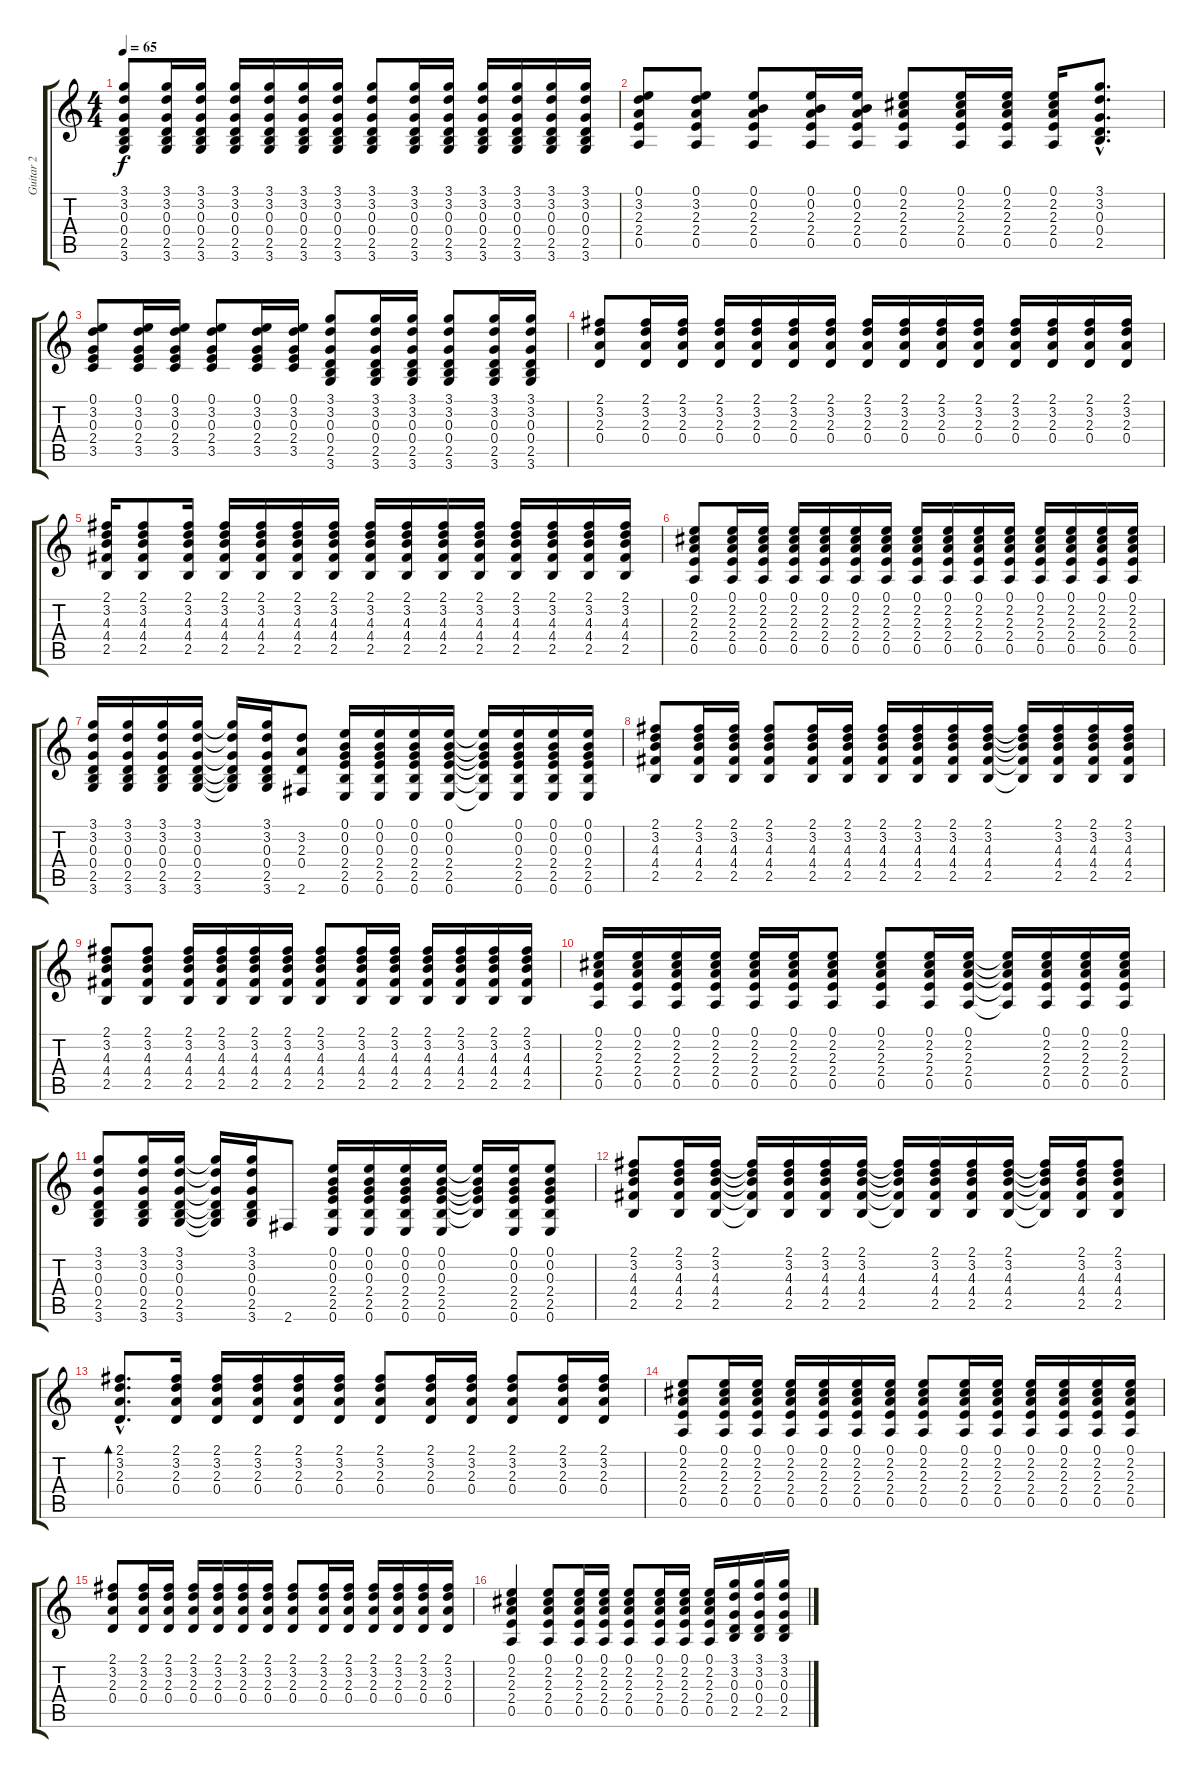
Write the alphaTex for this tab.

\track ("Guitar 2" "Guitar 2") {instrument acousticguitarsteel}
\staff {score tabs}
\tuning (E4 B3 G3 D3 A2 E2) {hide}
\ts (4 4)
\tempo 65
\clef g2
\ks c
(3.1 3.2 0.3 0.4 2.5 3.6).8{dy f} (3.1 3.2 0.3 0.4 2.5 3.6).16 (3.1 3.2 0.3 0.4 2.5 3.6).16 (3.1 3.2 0.3 0.4 2.5 3.6).16 (3.1 3.2 0.3 0.4 2.5 3.6).16 (3.1 3.2 0.3 0.4 2.5 3.6).16 (3.1 3.2 0.3 0.4 2.5 3.6).16 (3.1 3.2 0.3 0.4 2.5 3.6).8 (3.1 3.2 0.3 0.4 2.5 3.6).16 (3.1 3.2 0.3 0.4 2.5 3.6).16 (3.1 3.2 0.3 0.4 2.5 3.6).16 (3.1 3.2 0.3 0.4 2.5 3.6).16 (3.1 3.2 0.3 0.4 2.5 3.6).16 (3.1 3.2 0.3 0.4 2.5 3.6).16 |
(0.1 3.2 2.3 2.4 0.5).8 (0.1 3.2 2.3 2.4 0.5).8 (0.1 0.2 2.3 2.4 0.5).8 (0.1 0.2 2.3 2.4 0.5).16 (0.1 0.2 2.3 2.4 0.5).16 (0.1 2.2 2.3 2.4 0.5).8 (0.1 2.2 2.3 2.4 0.5).16 (0.1 2.2 2.3 2.4 0.5).16 (0.1 2.2 2.3 2.4 0.5).16 (3.1{hac} 3.2{hac} 0.3{hac} 0.4{hac} 2.5{hac}).8{d} |
(0.1 3.2 0.3 2.4 3.5).8 (0.1 3.2 0.3 2.4 3.5).16 (0.1 3.2 0.3 2.4 3.5).16 (0.1 3.2 0.3 2.4 3.5).8 (0.1 3.2 0.3 2.4 3.5).16 (0.1 3.2 0.3 2.4 3.5).16 (3.1 3.2 0.3 0.4 2.5 3.6).8 (3.1 3.2 0.3 0.4 2.5 3.6).16 (3.1 3.2 0.3 0.4 2.5 3.6).16 (3.1 3.2 0.3 0.4 2.5 3.6).8 (3.1 3.2 0.3 0.4 2.5 3.6).16 (3.1 3.2 0.3 0.4 2.5 3.6).16 |
(2.1 3.2 2.3 0.4).8 (2.1 3.2 2.3 0.4).16 (2.1 3.2 2.3 0.4).16 (2.1 3.2 2.3 0.4).16 (2.1 3.2 2.3 0.4).16 (2.1 3.2 2.3 0.4).16 (2.1 3.2 2.3 0.4).16 (2.1 3.2 2.3 0.4).16 (2.1 3.2 2.3 0.4).16 (2.1 3.2 2.3 0.4).16 (2.1 3.2 2.3 0.4).16 (2.1 3.2 2.3 0.4).16 (2.1 3.2 2.3 0.4).16 (2.1 3.2 2.3 0.4).16 (2.1 3.2 2.3 0.4).16 |
(2.1 3.2 4.3 4.4 2.5).16 (2.1 3.2 4.3 4.4 2.5).8 (2.1 3.2 4.3 4.4 2.5).16 (2.1 3.2 4.3 4.4 2.5).16 (2.1 3.2 4.3 4.4 2.5).16 (2.1 3.2 4.3 4.4 2.5).16 (2.1 3.2 4.3 4.4 2.5).16 (2.1 3.2 4.3 4.4 2.5).16 (2.1 3.2 4.3 4.4 2.5).16 (2.1 3.2 4.3 4.4 2.5).16 (2.1 3.2 4.3 4.4 2.5).16 (2.1 3.2 4.3 4.4 2.5).16 (2.1 3.2 4.3 4.4 2.5).16 (2.1 3.2 4.3 4.4 2.5).16 (2.1 3.2 4.3 4.4 2.5).16 |
(0.1 2.2 2.3 2.4 0.5).8 (0.1 2.2 2.3 2.4 0.5).16 (0.1 2.2 2.3 2.4 0.5).16 (0.1 2.2 2.3 2.4 0.5).16 (0.1 2.2 2.3 2.4 0.5).16 (0.1 2.2 2.3 2.4 0.5).16 (0.1 2.2 2.3 2.4 0.5).16 (0.1 2.2 2.3 2.4 0.5).16 (0.1 2.2 2.3 2.4 0.5).16 (0.1 2.2 2.3 2.4 0.5).16 (0.1 2.2 2.3 2.4 0.5).16 (0.1 2.2 2.3 2.4 0.5).16 (0.1 2.2 2.3 2.4 0.5).16 (0.1 2.2 2.3 2.4 0.5).16 (0.1 2.2 2.3 2.4 0.5).16 |
(3.1 3.2 0.3 0.4 2.5 3.6).16 (3.1 3.2 0.3 0.4 2.5 3.6).16 (3.1 3.2 0.3 0.4 2.5 3.6).16 (3.1 3.2 0.3 0.4 2.5 3.6).16 (3.1{t} 3.2{t} 0.3{t} 0.4{t} 2.5{t} 3.6{t}).16 (3.1 3.2 0.3 0.4 2.5 3.6).16 (3.2 2.3 0.4 2.6).8 (0.1 0.2 0.3 2.4 2.5 0.6).16 (0.1 0.2 0.3 2.4 2.5 0.6).16 (0.1 0.2 0.3 2.4 2.5 0.6).16 (0.1 0.2 0.3 2.4 2.5 0.6).16 (0.1{t} 0.2{t} 0.3{t} 2.4{t} 2.5{t} 0.6{t}).16 (0.1 0.2 0.3 2.4 2.5 0.6).16 (0.1 0.2 0.3 2.4 2.5 0.6).16 (0.1 0.2 0.3 2.4 2.5 0.6).16 |
(2.1 3.2 4.3 4.4 2.5).8 (2.1 3.2 4.3 4.4 2.5).16 (2.1 3.2 4.3 4.4 2.5).16 (2.1 3.2 4.3 4.4 2.5).8 (2.1 3.2 4.3 4.4 2.5).16 (2.1 3.2 4.3 4.4 2.5).16 (2.1 3.2 4.3 4.4 2.5).16 (2.1 3.2 4.3 4.4 2.5).16 (2.1 3.2 4.3 4.4 2.5).16 (2.1 3.2 4.3 4.4 2.5).16 (2.1{t} 3.2{t} 4.3{t} 4.4{t} 2.5{t}).16 (2.1 3.2 4.3 4.4 2.5).16 (2.1 3.2 4.3 4.4 2.5).16 (2.1 3.2 4.3 4.4 2.5).16 |
(2.1 3.2 4.3 4.4 2.5).8 (2.1 3.2 4.3 4.4 2.5).8 (2.1 3.2 4.3 4.4 2.5).16 (2.1 3.2 4.3 4.4 2.5).16 (2.1 3.2 4.3 4.4 2.5).16 (2.1 3.2 4.3 4.4 2.5).16 (2.1 3.2 4.3 4.4 2.5).8 (2.1 3.2 4.3 4.4 2.5).16 (2.1 3.2 4.3 4.4 2.5).16 (2.1 3.2 4.3 4.4 2.5).16 (2.1 3.2 4.3 4.4 2.5).16 (2.1 3.2 4.3 4.4 2.5).16 (2.1 3.2 4.3 4.4 2.5).16 |
(0.1 2.2 2.3 2.4 0.5).16 (0.1 2.2 2.3 2.4 0.5).16 (0.1 2.2 2.3 2.4 0.5).16 (0.1 2.2 2.3 2.4 0.5).16 (0.1 2.2 2.3 2.4 0.5).16 (0.1 2.2 2.3 2.4 0.5).16 (0.1 2.2 2.3 2.4 0.5).8 (0.1 2.2 2.3 2.4 0.5).8 (0.1 2.2 2.3 2.4 0.5).16 (0.1 2.2 2.3 2.4 0.5).16 (0.1{t} 2.2{t} 2.3{t} 2.4{t} 0.5{t}).16 (0.1 2.2 2.3 2.4 0.5).16 (0.1 2.2 2.3 2.4 0.5).16 (0.1 2.2 2.3 2.4 0.5).16 |
(3.1 3.2 0.3 0.4 2.5 3.6).8 (3.1 3.2 0.3 0.4 2.5 3.6).16 (3.1 3.2 0.3 0.4 2.5 3.6).16 (3.1{t} 3.2{t} 0.3{t} 0.4{t} 2.5{t} 3.6{t}).16 (3.1 3.2 0.3 0.4 2.5 3.6).16 2.6.8 (0.1 0.2 0.3 2.4 2.5 0.6).16 (0.1 0.2 0.3 2.4 2.5 0.6).16 (0.1 0.2 0.3 2.4 2.5 0.6).16 (0.1 0.2 0.3 2.4 2.5 0.6).16 (0.1{t} 0.2{t} 0.3{t} 2.4{t} 2.5{t}).16 (0.1 0.2 0.3 2.4 2.5 0.6).16 (0.1 0.2 0.3 2.4 2.5 0.6).8 |
(2.1 3.2 4.3 4.4 2.5).8 (2.1 3.2 4.3 4.4 2.5).16 (2.1 3.2 4.3 4.4 2.5).16 (2.1{t} 3.2{t} 4.3{t} 4.4{t} 2.5{t}).16 (2.1 3.2 4.3 4.4 2.5).16 (2.1 3.2 4.3 4.4 2.5).16 (2.1 3.2 4.3 4.4 2.5).16 (2.1{t} 3.2{t} 4.3{t} 4.4{t} 2.5{t}).16 (2.1 3.2 4.3 4.4 2.5).16 (2.1 3.2 4.3 4.4 2.5).16 (2.1 3.2 4.3 4.4 2.5).16 (2.1{t} 3.2{t} 4.3{t} 4.4{t} 2.5{t}).16 (2.1 3.2 4.3 4.4 2.5).16 (2.1 3.2 4.3 4.4 2.5).8 |
(2.1{hac} 3.2{hac} 2.3{hac} 0.4{hac}).8{d bd 60} (2.1 3.2 2.3 0.4).16 (2.1 3.2 2.3 0.4).16 (2.1 3.2 2.3 0.4).16 (2.1 3.2 2.3 0.4).16 (2.1 3.2 2.3 0.4).16 (2.1 3.2 2.3 0.4).8 (2.1 3.2 2.3 0.4).16 (2.1 3.2 2.3 0.4).16 (2.1 3.2 2.3 0.4).8 (2.1 3.2 2.3 0.4).16 (2.1 3.2 2.3 0.4).16 |
(0.1 2.2 2.3 2.4 0.5).8 (0.1 2.2 2.3 2.4 0.5).16 (0.1 2.2 2.3 2.4 0.5).16 (0.1 2.2 2.3 2.4 0.5).16 (0.1 2.2 2.3 2.4 0.5).16 (0.1 2.2 2.3 2.4 0.5).16 (0.1 2.2 2.3 2.4 0.5).16 (0.1 2.2 2.3 2.4 0.5).8 (0.1 2.2 2.3 2.4 0.5).16 (0.1 2.2 2.3 2.4 0.5).16 (0.1 2.2 2.3 2.4 0.5).16 (0.1 2.2 2.3 2.4 0.5).16 (0.1 2.2 2.3 2.4 0.5).16 (0.1 2.2 2.3 2.4 0.5).16 |
(2.1 3.2 2.3 0.4).8 (2.1 3.2 2.3 0.4).16 (2.1 3.2 2.3 0.4).16 (2.1 3.2 2.3 0.4).16 (2.1 3.2 2.3 0.4).16 (2.1 3.2 2.3 0.4).16 (2.1 3.2 2.3 0.4).16 (2.1 3.2 2.3 0.4).8 (2.1 3.2 2.3 0.4).16 (2.1 3.2 2.3 0.4).16 (2.1 3.2 2.3 0.4).16 (2.1 3.2 2.3 0.4).16 (2.1 3.2 2.3 0.4).16 (2.1 3.2 2.3 0.4).16 |
(0.1 2.2 2.3 2.4 0.5).4 (0.1 2.2 2.3 2.4 0.5).8 (0.1 2.2 2.3 2.4 0.5).16 (0.1 2.2 2.3 2.4 0.5).16 (0.1 2.2 2.3 2.4 0.5).8 (0.1 2.2 2.3 2.4 0.5).16 (0.1 2.2 2.3 2.4 0.5).16 (0.1 2.2 2.3 2.4 0.5).16 (3.1 3.2 0.3 0.4 2.5).16 (3.1 3.2 0.3 0.4 2.5).16 (3.1 3.2 0.3 0.4 2.5).16
